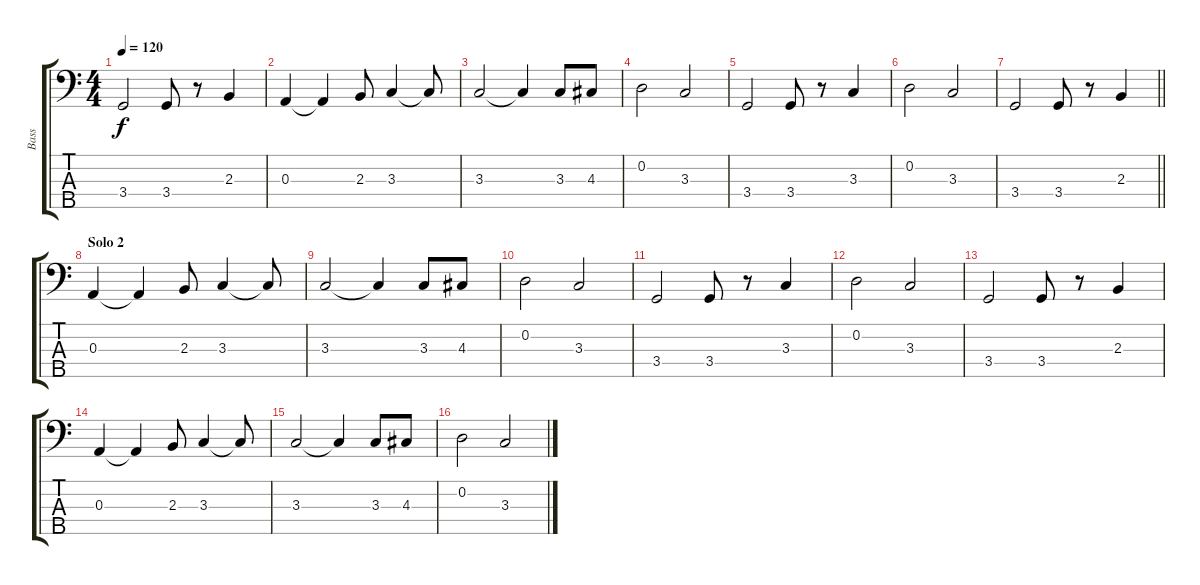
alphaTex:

\track ("Bass" "Bass") {instrument electricbasspick}
\staff {score tabs}
\tuning (G2 D2 A1 E1 B0) {hide}
\ts (4 4)
\tempo 120
\clef f4
\ks c
3.4.2{dy f} 3.4.8 r.8 2.3.4 |
0.3.4 0.3{t}.4 2.3.8 3.3.4 3.3{t}.8 |
3.3.2 3.3{t}.4 3.3.8 4.3.8 |
0.2.2 3.3.2 |
3.4.2 3.4.8 r.8 3.3.4 |
0.2.2 3.3.2 |
\barLineRight lightlight
3.4.2 3.4.8 r.8 2.3.4 |
\section ("" "Solo 2")
0.3.4 0.3{t}.4 2.3.8 3.3.4 3.3{t}.8 |
3.3.2 3.3{t}.4 3.3.8 4.3.8 |
0.2.2 3.3.2 |
3.4.2 3.4.8 r.8 3.3.4 |
0.2.2 3.3.2 |
3.4.2 3.4.8 r.8 2.3.4 |
0.3.4 0.3{t}.4 2.3.8 3.3.4 3.3{t}.8 |
3.3.2 3.3{t}.4 3.3.8 4.3.8 |
0.2.2 3.3.2
